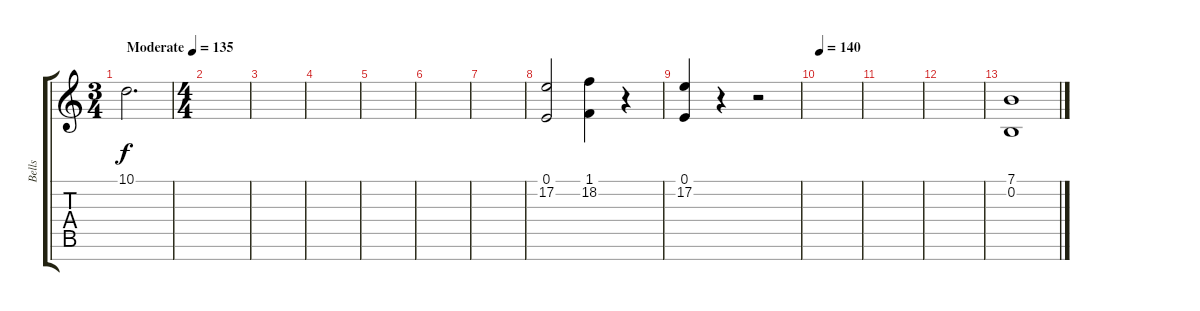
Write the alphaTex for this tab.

\track ("Bells" "Bells") {instrument tubularbells}
\staff {score tabs}
\tuning (E4 B3 G3 D3 A2 E2 B1) {hide}
\ts (3 4)
\tempo (135 "Moderate")
\clef g2
\ks c
10.1.2{d dy f instrument tubularbells} |
\ts (4 4)
|
|
|
|
|
|
(0.1 17.2).2 (1.1 18.2).4 r.4 |
(0.1 17.2).4 r.4 r.2 |
\tempo 140
|
|
|
(7.1 0.2).1
